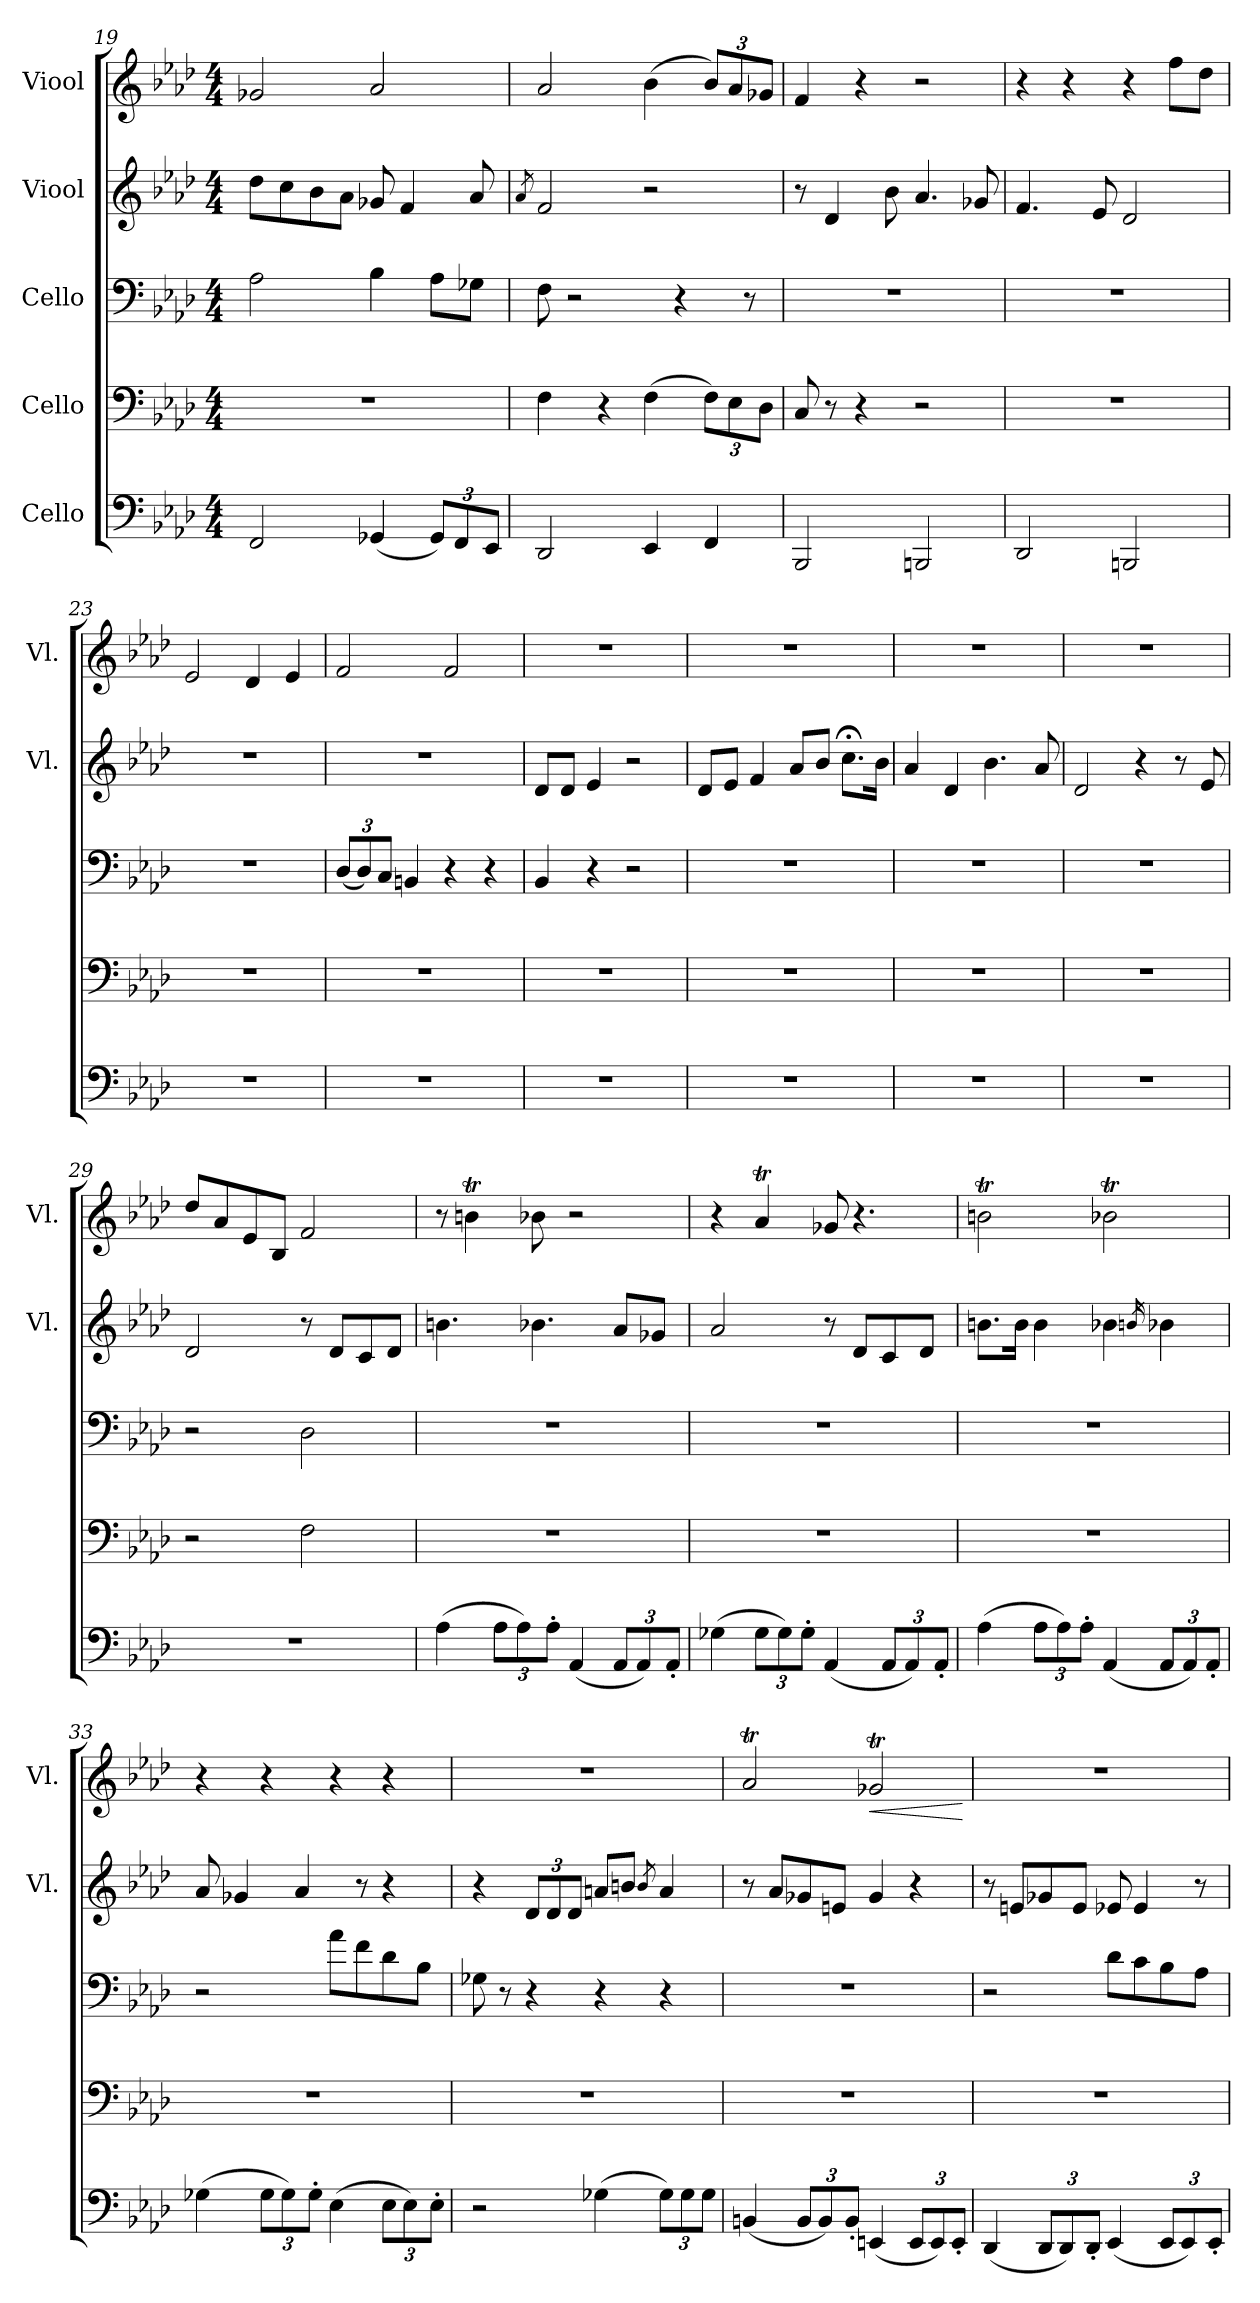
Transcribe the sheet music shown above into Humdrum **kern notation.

**kern	**kern	**kern	**kern	**kern	**dynam
*part5	*part4	*part3	*part2	*part1	*part1
*staff5	*staff4	*staff3	*staff2	*staff1	*staff1
*I"Cello	*I"Cello	*I"Cello	*I"Viool	*I"Viool	*
*	*	*	*I'Vl.	*I'Vl.	*
*clefF4	*clefF4	*clefF4	*clefG2	*clefG2	*
*k[b-e-a-d-]	*k[b-e-a-d-]	*k[b-e-a-d-]	*k[b-e-a-d-]	*k[b-e-a-d-]	*
*M4/4	*M4/4	*M4/4	*M4/4	*M4/4	*
=19	=19	=19	=19	=19	=19
2FF/	1r	2A-\	8dd-\L	2g-X/	.
.	.	.	8cc\	.	.
.	.	.	8b-\	.	.
.	.	.	8a-\J	.	.
(<4GG-X/	.	4B-\	8g-X/	2a-/	.
.	.	.	4f/	.	.
*Xbrackettup	*	*	*	*	*
12GG-/L)	.	8A-\L	.	.	.
12FF/	.	.	.	.	.
.	.	8G-X\J	8a-/	.	.
12EE-/J	.	.	.	.	.
=20	=20	=20	=20	=20	=20
.	.	.	8qa-/	.	.
2DD-/	4F\	8F\	2f/	2a-/	.
.	.	2r	.	.	.
.	4r	.	.	.	.
4EE-/	(>4F\	.	2r	(>4b-\	.
.	.	4r	.	.	.
*	*Xbrackettup	*	*	*Xbrackettup	*
4FF/	12F\L)	.	.	12b-/L)	.
.	12E-\	.	.	12a-/	.
.	.	8r	.	.	.
.	12D-\J	.	.	12g-X/J	.
=21	=21	=21	=21	=21	=21
2BBB-/	8C/	1r	8r	4f/	.
.	8r	.	4d-/	.	.
.	4r	.	.	4r	.
.	.	.	8b-\	.	.
2BBBn/	2r	.	4.a-/	2r	.
.	.	.	8g-X/	.	.
!!LO:PB:g=z
=22	=22	=22	=22	=22	=22
2DD-/	1r	1r	4.f/	4r	.
.	.	.	.	4r	.
.	.	.	8e-/	.	.
2BBBn/	.	.	2d-/	4r	.
.	.	.	.	8ff\L	.
.	.	.	.	8dd-\J	.
=23	=23	=23	=23	=23	=23
1r	1r	1r	1r	2e-/	.
.	.	.	.	4d-/	.
.	.	.	.	4e-/	.
=24	=24	=24	=24	=24	=24
*	*	*Xbrackettup	*	*	*
1r	1r	(<12D-/L	1r	2f/	.
.	.	12D-/)	.	.	.
.	.	12C/J	.	.	.
.	.	4BBn/	.	.	.
.	.	4r	.	2f/	.
.	.	4r	.	.	.
=25	=25	=25	=25	=25	=25
1r	1r	4BB-/	8d-/L	1r	.
.	.	.	8d-/J	.	.
.	.	4r	4e-/	.	.
.	.	2r	2r	.	.
=26	=26	=26	=26	=26	=26
1r	1r	1r	8d-/L	1r	.
.	.	.	8e-/J	.	.
.	.	.	4f/	.	.
.	.	.	8a-/L	.	.
.	.	.	8b-/J	.	.
.	.	.	8.cc;<\L	.	.
.	.	.	16b-\Jk	.	.
=27	=27	=27	=27	=27	=27
1r	1r	1r	4a-/	1r	.
.	.	.	4d-/	.	.
.	.	.	4.b-\	.	.
.	.	.	8a-/	.	.
=28	=28	=28	=28	=28	=28
1r	1r	1r	2d-/	1r	.
.	.	.	4r	.	.
.	.	.	8r	.	.
.	.	.	8e-/	.	.
!!LO:LB:g=z
=29	=29	=29	=29	=29	=29
1r	2r	2r	2d-/	8dd-/L	.
.	.	.	.	8a-/	.
.	.	.	.	8e-/	.
.	.	.	.	8B-/J	.
.	2F\	2D-\	8r	2f/	.
.	.	.	8d-/L	.	.
.	.	.	8c/	.	.
.	.	.	8d-/J	.	.
=30	=30	=30	=30	=30	=30
(>4A-\	1r	1r	4.bn\	8r	.
.	.	.	.	4bnt\	.
12A-\L	.	.	.	.	.
12A-\)	.	.	.	.	.
.	.	.	4.b-X\	8b-X\	.
12A-'\J	.	.	.	.	.
(<4AA-/	.	.	.	2r	.
12AA-/L	.	.	8a-/L	.	.
12AA-/)	.	.	.	.	.
.	.	.	8g-X/J	.	.
12AA-'/J	.	.	.	.	.
=31	=31	=31	=31	=31	=31
(>4G-X\	1r	1r	2a-/	4r	.
12G-\L	.	.	.	4a-T/	.
12G-\)	.	.	.	.	.
12G-'\J	.	.	.	.	.
(<4AA-/	.	.	8r	8g-X/	.
.	.	.	8d-/L	4.r	.
12AA-/L	.	.	8c/	.	.
12AA-/)	.	.	.	.	.
.	.	.	8d-/J	.	.
12AA-'/J	.	.	.	.	.
=32	=32	=32	=32	=32	=32
(>4A-\	1r	1r	8.bn\L	2bnt\	.
.	.	.	16b\Jk	.	.
12A-\L	.	.	4b\	.	.
12A-\)	.	.	.	.	.
12A-'\J	.	.	.	.	.
(<4AA-/	.	.	4b-X\	2b-XT\	.
.	.	.	16qbn/	.	.
12AA-/L	.	.	4b-X\	.	.
12AA-/)	.	.	.	.	.
12AA-'/J	.	.	.	.	.
!!LO:PB:g=z
=33	=33	=33	=33	=33	=33
(>4G-X\	1r	2r	8a-/	4r	.
.	.	.	4g-X/	.	.
12G-\L	.	.	.	4r	.
12G-\)	.	.	.	.	.
.	.	.	4a-/	.	.
12G-'\J	.	.	.	.	.
(>4E-\	.	8a-\L	.	4r	.
.	.	8f\	8r	.	.
12E-\L	.	8d-\	4r	4r	.
12E-\)	.	.	.	.	.
.	.	8B-\J	.	.	.
12E-'\J	.	.	.	.	.
=34	=34	=34	=34	=34	=34
2r	1r	8G-X\	4r	1r	.
.	.	8r	.	.	.
*	*	*	*Xbrackettup	*	*
.	.	4r	12d-/L	.	.
.	.	.	12d-/	.	.
.	.	.	12d-/J	.	.
(>4G-X\	.	4r	8an/L	.	.
.	.	.	8bn/J	.	.
.	.	.	8qb/	.	.
12G-\L)	.	4r	4a/	.	.
12G-\	.	.	.	.	.
12G-\J	.	.	.	.	.
=35	=35	=35	=35	=35	=35
(<4BBn/	1r	1r	8r	2a-T/	.
.	.	.	8a-/L	.	.
12BB/L	.	.	8g-X/	.	.
12BB/)	.	.	.	.	.
.	.	.	8en/J	.	.
12BB'/J	.	.	.	.	.
!	!	!	!	!	!LO:HP:b
(<4EEn/	.	.	4g-/	2g-XT/	<
12EE/L	.	.	4r	.	.
12EE/)	.	.	.	.	.
12EE'/J	.	.	.	.	.
.	.	.	.	.	[
!!LO:LB:g=z
=36	=36	=36	=36	=36	=36
(<4DD-/	1r	2r	8r	1r	.
.	.	.	8en/L	.	.
12DD-/L	.	.	8g-X/	.	.
12DD-/)	.	.	.	.	.
.	.	.	8e/J	.	.
12DD-'/J	.	.	.	.	.
(<4EE-/	.	8d-\L	8e-X/	.	.
.	.	8c\	4e-/	.	.
12EE-/L	.	8B-\	.	.	.
12EE-/)	.	.	.	.	.
.	.	8A-\J	8r	.	.
12EE-'/J	.	.	.	.	.
=	=	=	=	=	=
*-	*-	*-	*-	*-	*-
